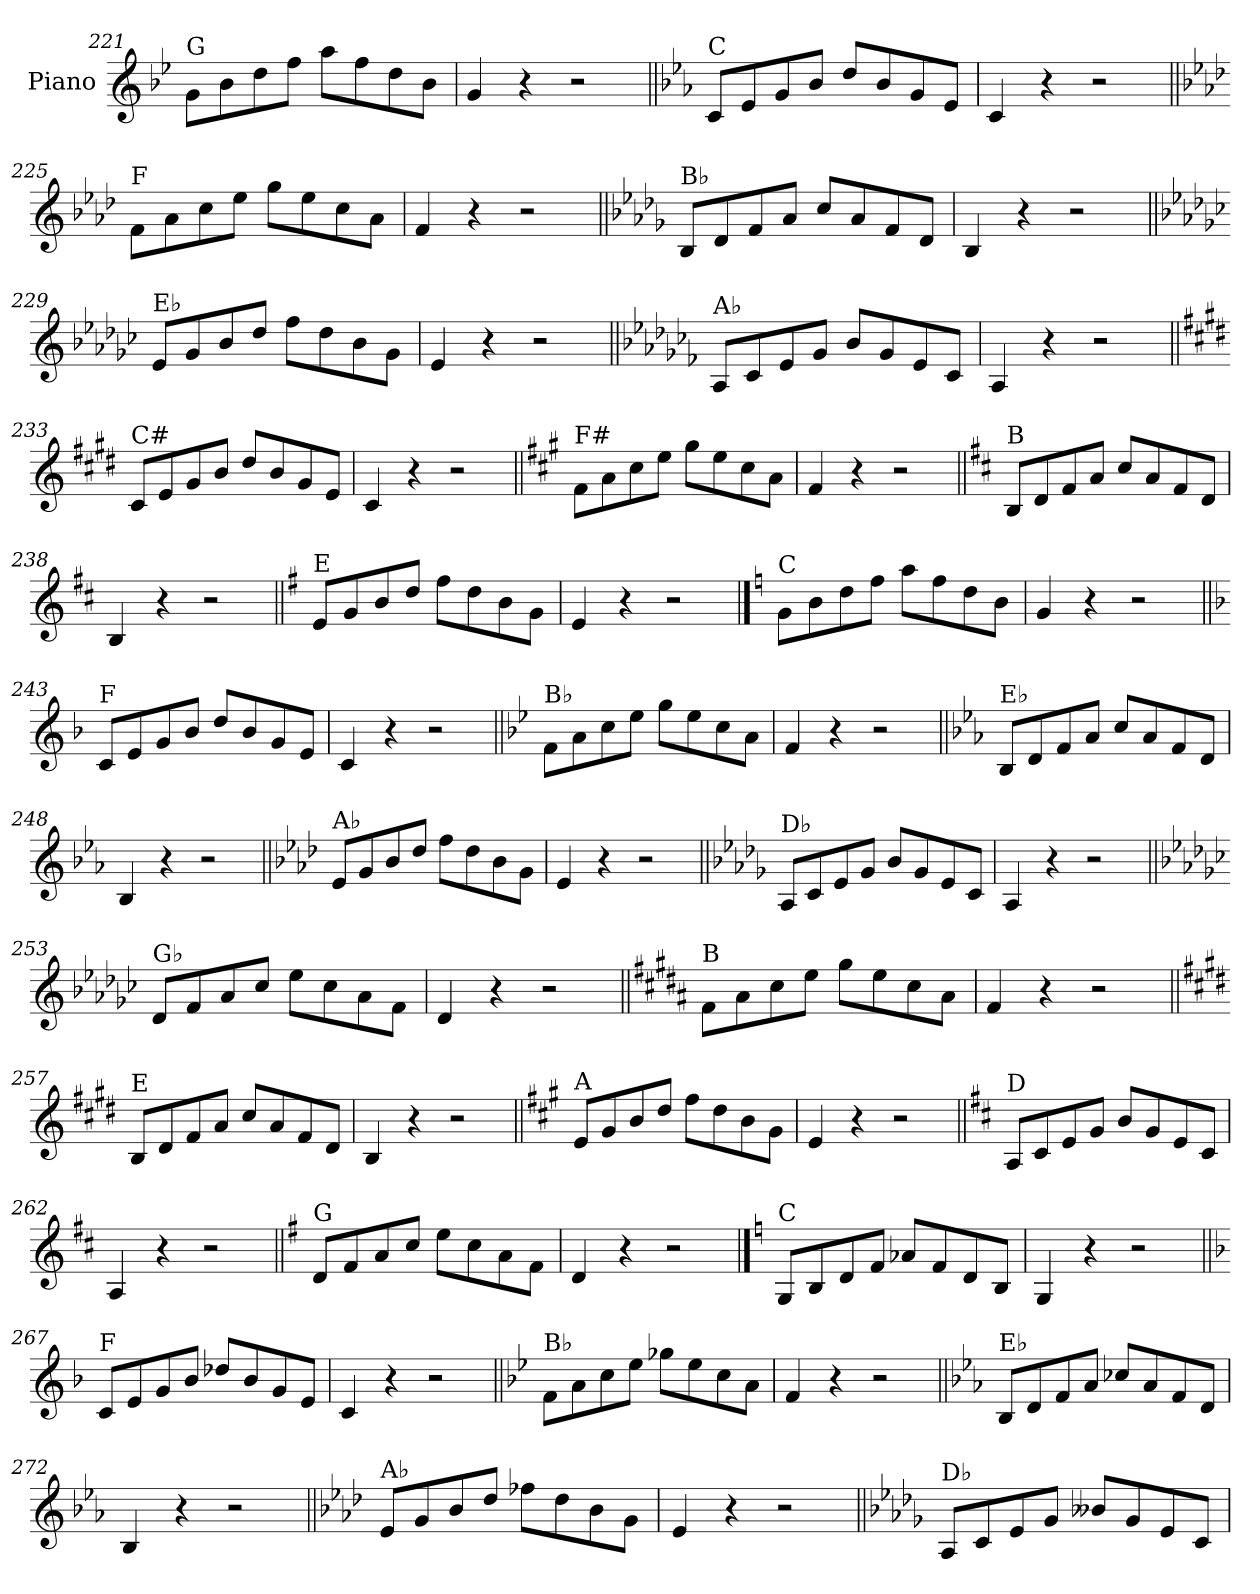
**kern
*part1
*staff1
*I"Piano
*I'Pno.
*clefG2
*k[b-e-]
=221
!LO:TX:a:t=G
8g\L
8b-\
8dd\
8ff\J
8aa\L
8ff\
8dd\
8b-\J
=222
4g/
4r
2r
!!LO:LB:g=z
=223||
*k[b-e-a-]
!LO:TX:a:t=C
8c/L
8e-/
8g/
8b-/J
8dd/L
8b-/
8g/
8e-/J
=224
4c/
4r
2r
=225||
*k[b-e-a-d-]
!LO:TX:a:t=F
8f\L
8a-\
8cc\
8ee-\J
8gg\L
8ee-\
8cc\
8a-\J
=226
4f/
4r
2r
=227||
*k[b-e-a-d-g-]
!LO:TX:a:t=B♭
8B-/L
8d-/
8f/
8a-/J
8cc/L
8a-/
8f/
8d-/J
=228
4B-/
4r
2r
!!LO:LB:g=z
=229||
*k[b-e-a-d-g-c-]
!LO:TX:a:t=E♭
8e-/L
8g-/
8b-/
8dd-/J
8ff\L
8dd-\
8b-\
8g-\J
=230
4e-/
4r
2r
=231||
*k[b-e-a-d-g-c-f-]
!LO:TX:a:t=A♭
8A-/L
8c-/
8e-/
8g-/J
8b-/L
8g-/
8e-/
8c-/J
=232
4A-/
4r
2r
=233||
*k[f#c#g#d#]
!LO:TX:a:t=C#
8c#/L
8e/
8g#/
8b/J
8dd#/L
8b/
8g#/
8e/J
=234
4c#/
4r
2r
!!LO:LB:g=z
=235||
*k[f#c#g#]
!LO:TX:a:t=F#
8f#\L
8a\
8cc#\
8ee\J
8gg#\L
8ee\
8cc#\
8a\J
=236
4f#/
4r
2r
=237||
*k[f#c#]
!LO:TX:a:t=B
8B/L
8d/
8f#/
8a/J
8cc#/L
8a/
8f#/
8d/J
=238
4B/
4r
2r
=239||
*k[f#]
!LO:TX:a:t=E
8e/L
8g/
8b/
8dd/J
8ff#\L
8dd\
8b\
8g\J
=240
4e/
4r
2r
!!LO:PB:g=z
==241
*k[]
!LO:TX:a:t=C
8g\L
8b\
8dd\
8ff\J
8aa\L
8ff\
8dd\
8b\J
=242
4g/
4r
2r
=243||
*k[b-]
!LO:TX:a:t=F
8c/L
8e/
8g/
8b-/J
8dd/L
8b-/
8g/
8e/J
=244
4c/
4r
2r
=245||
*k[b-e-]
!LO:TX:a:t=B♭
8f\L
8a\
8cc\
8ee-\J
8gg\L
8ee-\
8cc\
8a\J
=246
4f/
4r
2r
!!LO:LB:g=z
=247||
*k[b-e-a-]
!LO:TX:a:t=E♭
8B-/L
8d/
8f/
8a-/J
8cc/L
8a-/
8f/
8d/J
=248
4B-/
4r
2r
=249||
*k[b-e-a-d-]
!LO:TX:a:t=A♭
8e-/L
8g/
8b-/
8dd-/J
8ff\L
8dd-\
8b-\
8g\J
=250
4e-/
4r
2r
=251||
*k[b-e-a-d-g-]
!LO:TX:a:t=D♭
8A-/L
8c/
8e-/
8g-/J
8b-/L
8g-/
8e-/
8c/J
=252
4A-/
4r
2r
!!LO:LB:g=z
=253||
*k[b-e-a-d-g-c-]
!LO:TX:a:t=G♭
8d-/L
8f/
8a-/
8cc-/J
8ee-\L
8cc-\
8a-\
8f\J
=254
4d-/
4r
2r
=255||
*k[f#c#g#d#a#]
!LO:TX:a:t=B
8f#\L
8a#\
8cc#\
8ee\J
8gg#\L
8ee\
8cc#\
8a#\J
=256
4f#/
4r
2r
=257||
*k[f#c#g#d#]
!LO:TX:a:t=E
8B/L
8d#/
8f#/
8a/J
8cc#/L
8a/
8f#/
8d#/J
=258
4B/
4r
2r
!!LO:LB:g=z
=259||
*k[f#c#g#]
!LO:TX:a:t=A
8e/L
8g#/
8b/
8dd/J
8ff#\L
8dd\
8b\
8g#\J
=260
4e/
4r
2r
=261||
*k[f#c#]
!LO:TX:a:t=D
8A/L
8c#/
8e/
8g/J
8b/L
8g/
8e/
8c#/J
=262
4A/
4r
2r
=263||
*k[f#]
!LO:TX:a:t=G
8d/L
8f#/
8a/
8cc/J
8ee\L
8cc\
8a\
8f#\J
=264
4d/
4r
2r
!!LO:LB:g=z
==265
*k[]
!LO:TX:a:t=C
8G/L
8B/
8d/
8f/J
8a-X/L
8f/
8d/
8B/J
=266
4G/
4r
2r
=267||
*k[b-]
!LO:TX:a:t=F
8c/L
8e/
8g/
8b-/J
8dd-X/L
8b-/
8g/
8e/J
=268
4c/
4r
2r
=269||
*k[b-e-]
!LO:TX:a:t=B♭
8f\L
8a\
8cc\
8ee-\J
8gg-X\L
8ee-\
8cc\
8a\J
=270
4f/
4r
2r
!!LO:LB:g=z
=271||
*k[b-e-a-]
!LO:TX:a:t=E♭
8B-/L
8d/
8f/
8a-/J
8cc-X/L
8a-/
8f/
8d/J
=272
4B-/
4r
2r
=273||
*k[b-e-a-d-]
!LO:TX:a:t=A♭
8e-/L
8g/
8b-/
8dd-/J
8ff-X\L
8dd-\
8b-\
8g\J
=274
4e-/
4r
2r
=275||
*k[b-e-a-d-g-]
!LO:TX:a:t=D♭
8A-/L
8c/
8e-/
8g-/J
8b--X/L
8g-/
8e-/
8c/J
=
*-
